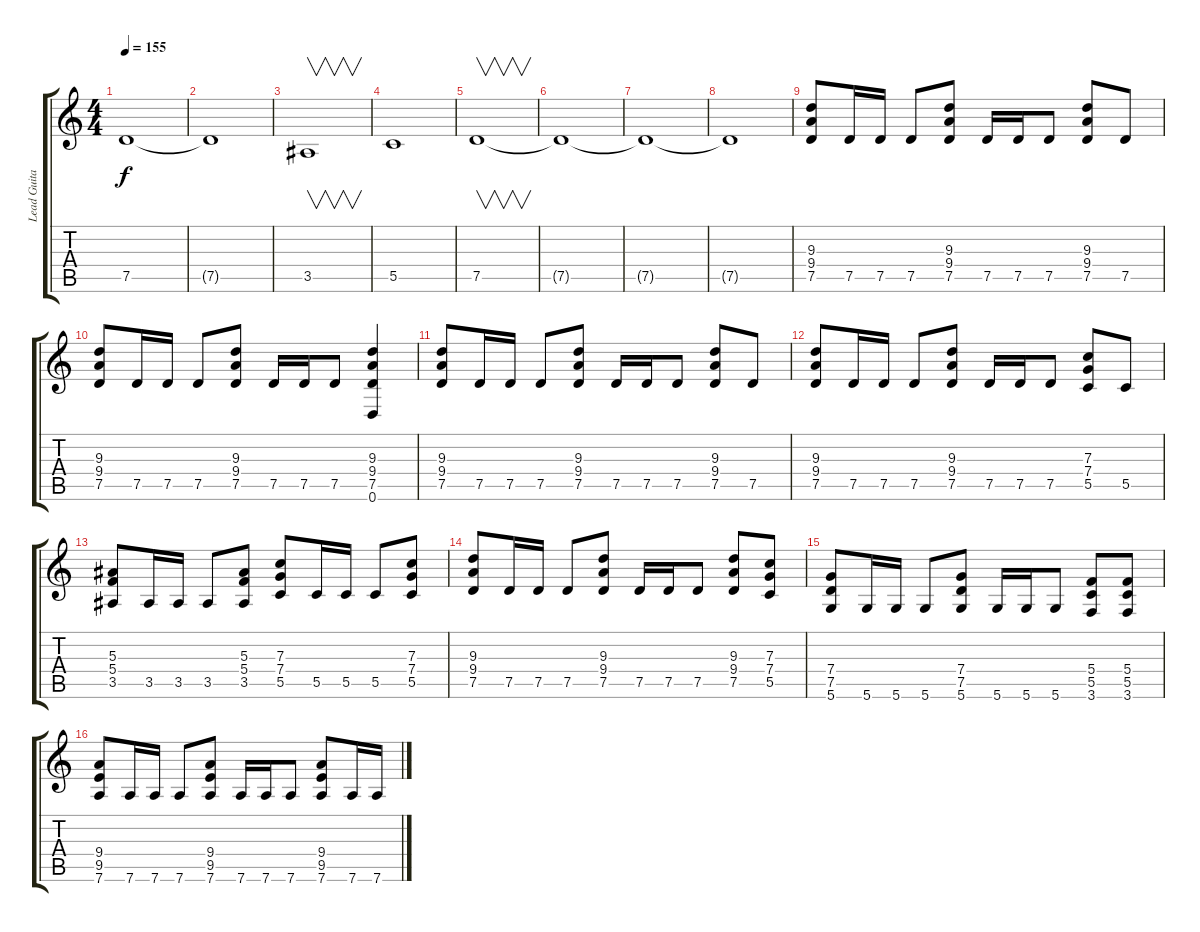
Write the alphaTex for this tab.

\track ("Lead Guitar 1" "Lead Guita") {instrument distortionguitar}
\staff {score tabs}
\tuning (D4 A3 F3 C3 G2 D2) {hide}
\ts (4 4)
\tempo 155
\clef g2
\ks c
7.5{t}.1{dy f} |
7.5{t}.1 |
3.5.1{v} |
5.5.1 |
7.5.1{v} |
7.5{t}.1 |
7.5{t}.1 |
7.5{t}.1 |
(9.3 9.4 7.5).8{volume 14 balance 11} 7.5.16 7.5.16 7.5.8 (9.3 9.4 7.5).8 7.5.16 7.5.16 7.5.8 (9.3 9.4 7.5).8 7.5.8 |
(9.3 9.4 7.5).8 7.5.16 7.5.16 7.5.8 (9.3 9.4 7.5).8 7.5.16 7.5.16 7.5.8 (9.3 9.4 7.5 0.6).4 |
(9.3 9.4 7.5).8 7.5.16 7.5.16 7.5.8 (9.3 9.4 7.5).8 7.5.16 7.5.16 7.5.8 (9.3 9.4 7.5).8 7.5.8 |
(9.3 9.4 7.5).8 7.5.16 7.5.16 7.5.8 (9.3 9.4 7.5).8 7.5.16 7.5.16 7.5.8 (7.3 7.4 5.5).8 5.5.8 |
(5.3 5.4 3.5).8 3.5.16 3.5.16 3.5.8 (5.3 5.4 3.5).8 (7.3 7.4 5.5).8 5.5.16 5.5.16 5.5.8 (7.3 7.4 5.5).8 |
(9.3 9.4 7.5).8 7.5.16 7.5.16 7.5.8 (9.3 9.4 7.5).8 7.5.16 7.5.16 7.5.8 (9.3 9.4 7.5).8 (7.3 7.4 5.5).8 |
(7.4 7.5 5.6).8 5.6.16 5.6.16 5.6.8 (7.4 7.5 5.6).8 5.6.16 5.6.16 5.6.8 (5.4 5.5 3.6).8 (5.4 5.5 3.6).8 |
(9.4 9.5 7.6).8 7.6.16 7.6.16 7.6.8 (9.4 9.5 7.6).8 7.6.16 7.6.16 7.6.8 (9.4 9.5 7.6).8 7.6.16 7.6.16
